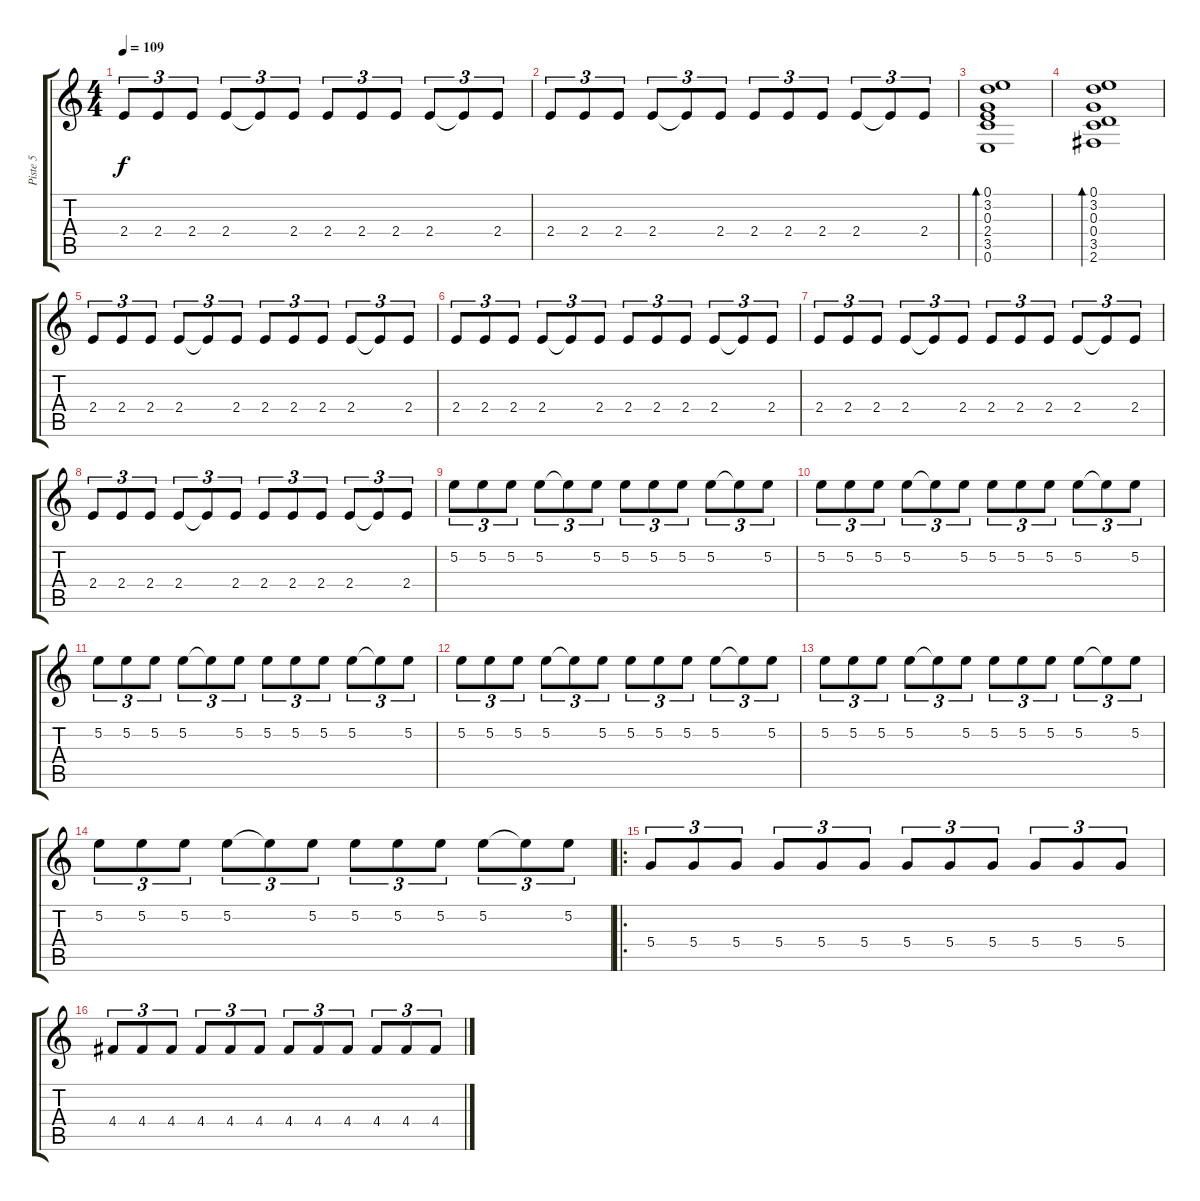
\track ("Piste 5" "Piste 5") {instrument acousticguitarsteel}
\staff {score tabs}
\tuning (E4 B3 G3 D3 A2 E2) {hide}
\ts (4 4)
\tempo 109
\clef g2
\ks c
2.4.8{tu (3 2) dy f} 2.4.8{tu (3 2)} 2.4.8{tu (3 2)} 2.4.8{tu (3 2)} 2.4{t}.8{tu (3 2)} 2.4.8{tu (3 2)} 2.4.8{tu (3 2)} 2.4.8{tu (3 2)} 2.4.8{tu (3 2)} 2.4.8{tu (3 2)} 2.4{t}.8{tu (3 2)} 2.4.8{tu (3 2)} |
2.4.8{tu (3 2)} 2.4.8{tu (3 2)} 2.4.8{tu (3 2)} 2.4.8{tu (3 2)} 2.4{t}.8{tu (3 2)} 2.4.8{tu (3 2)} 2.4.8{tu (3 2)} 2.4.8{tu (3 2)} 2.4.8{tu (3 2)} 2.4.8{tu (3 2)} 2.4{t}.8{tu (3 2)} 2.4.8{tu (3 2)} |
(0.1 3.2 0.3 2.4 3.5 0.6).1{bd 240} |
(0.1 3.2 0.3 0.4 3.5 2.6).1{bd 240} |
2.4.8{tu (3 2)} 2.4.8{tu (3 2)} 2.4.8{tu (3 2)} 2.4.8{tu (3 2)} 2.4{t}.8{tu (3 2)} 2.4.8{tu (3 2)} 2.4.8{tu (3 2)} 2.4.8{tu (3 2)} 2.4.8{tu (3 2)} 2.4.8{tu (3 2)} 2.4{t}.8{tu (3 2)} 2.4.8{tu (3 2)} |
2.4.8{tu (3 2)} 2.4.8{tu (3 2)} 2.4.8{tu (3 2)} 2.4.8{tu (3 2)} 2.4{t}.8{tu (3 2)} 2.4.8{tu (3 2)} 2.4.8{tu (3 2)} 2.4.8{tu (3 2)} 2.4.8{tu (3 2)} 2.4.8{tu (3 2)} 2.4{t}.8{tu (3 2)} 2.4.8{tu (3 2)} |
2.4.8{tu (3 2)} 2.4.8{tu (3 2)} 2.4.8{tu (3 2)} 2.4.8{tu (3 2)} 2.4{t}.8{tu (3 2)} 2.4.8{tu (3 2)} 2.4.8{tu (3 2)} 2.4.8{tu (3 2)} 2.4.8{tu (3 2)} 2.4.8{tu (3 2)} 2.4{t}.8{tu (3 2)} 2.4.8{tu (3 2)} |
2.4.8{tu (3 2)} 2.4.8{tu (3 2)} 2.4.8{tu (3 2)} 2.4.8{tu (3 2)} 2.4{t}.8{tu (3 2)} 2.4.8{tu (3 2)} 2.4.8{tu (3 2)} 2.4.8{tu (3 2)} 2.4.8{tu (3 2)} 2.4.8{tu (3 2)} 2.4{t}.8{tu (3 2)} 2.4.8{tu (3 2)} |
5.2.8{tu (3 2)} 5.2.8{tu (3 2)} 5.2.8{tu (3 2)} 5.2.8{tu (3 2)} 5.2{t}.8{tu (3 2)} 5.2.8{tu (3 2)} 5.2.8{tu (3 2)} 5.2.8{tu (3 2)} 5.2.8{tu (3 2)} 5.2.8{tu (3 2)} 5.2{t}.8{tu (3 2)} 5.2.8{tu (3 2)} |
5.2.8{tu (3 2)} 5.2.8{tu (3 2)} 5.2.8{tu (3 2)} 5.2.8{tu (3 2)} 5.2{t}.8{tu (3 2)} 5.2.8{tu (3 2)} 5.2.8{tu (3 2)} 5.2.8{tu (3 2)} 5.2.8{tu (3 2)} 5.2.8{tu (3 2)} 5.2{t}.8{tu (3 2)} 5.2.8{tu (3 2)} |
5.2.8{tu (3 2)} 5.2.8{tu (3 2)} 5.2.8{tu (3 2)} 5.2.8{tu (3 2)} 5.2{t}.8{tu (3 2)} 5.2.8{tu (3 2)} 5.2.8{tu (3 2)} 5.2.8{tu (3 2)} 5.2.8{tu (3 2)} 5.2.8{tu (3 2)} 5.2{t}.8{tu (3 2)} 5.2.8{tu (3 2)} |
5.2.8{tu (3 2)} 5.2.8{tu (3 2)} 5.2.8{tu (3 2)} 5.2.8{tu (3 2)} 5.2{t}.8{tu (3 2)} 5.2.8{tu (3 2)} 5.2.8{tu (3 2)} 5.2.8{tu (3 2)} 5.2.8{tu (3 2)} 5.2.8{tu (3 2)} 5.2{t}.8{tu (3 2)} 5.2.8{tu (3 2)} |
5.2.8{tu (3 2)} 5.2.8{tu (3 2)} 5.2.8{tu (3 2)} 5.2.8{tu (3 2)} 5.2{t}.8{tu (3 2)} 5.2.8{tu (3 2)} 5.2.8{tu (3 2)} 5.2.8{tu (3 2)} 5.2.8{tu (3 2)} 5.2.8{tu (3 2)} 5.2{t}.8{tu (3 2)} 5.2.8{tu (3 2)} |
5.2.8{tu (3 2)} 5.2.8{tu (3 2)} 5.2.8{tu (3 2)} 5.2.8{tu (3 2)} 5.2{t}.8{tu (3 2)} 5.2.8{tu (3 2)} 5.2.8{tu (3 2)} 5.2.8{tu (3 2)} 5.2.8{tu (3 2)} 5.2.8{tu (3 2)} 5.2{t}.8{tu (3 2)} 5.2.8{tu (3 2)} |
\ro
5.4.8{tu (3 2) volume 16} 5.4.8{tu (3 2)} 5.4.8{tu (3 2)} 5.4.8{tu (3 2)} 5.4.8{tu (3 2)} 5.4.8{tu (3 2)} 5.4.8{tu (3 2)} 5.4.8{tu (3 2)} 5.4.8{tu (3 2)} 5.4.8{tu (3 2)} 5.4.8{tu (3 2)} 5.4.8{tu (3 2)} |
4.4.8{tu (3 2)} 4.4.8{tu (3 2)} 4.4.8{tu (3 2)} 4.4.8{tu (3 2)} 4.4.8{tu (3 2)} 4.4.8{tu (3 2)} 4.4.8{tu (3 2)} 4.4.8{tu (3 2)} 4.4.8{tu (3 2)} 4.4.8{tu (3 2)} 4.4.8{tu (3 2)} 4.4.8{tu (3 2)}
